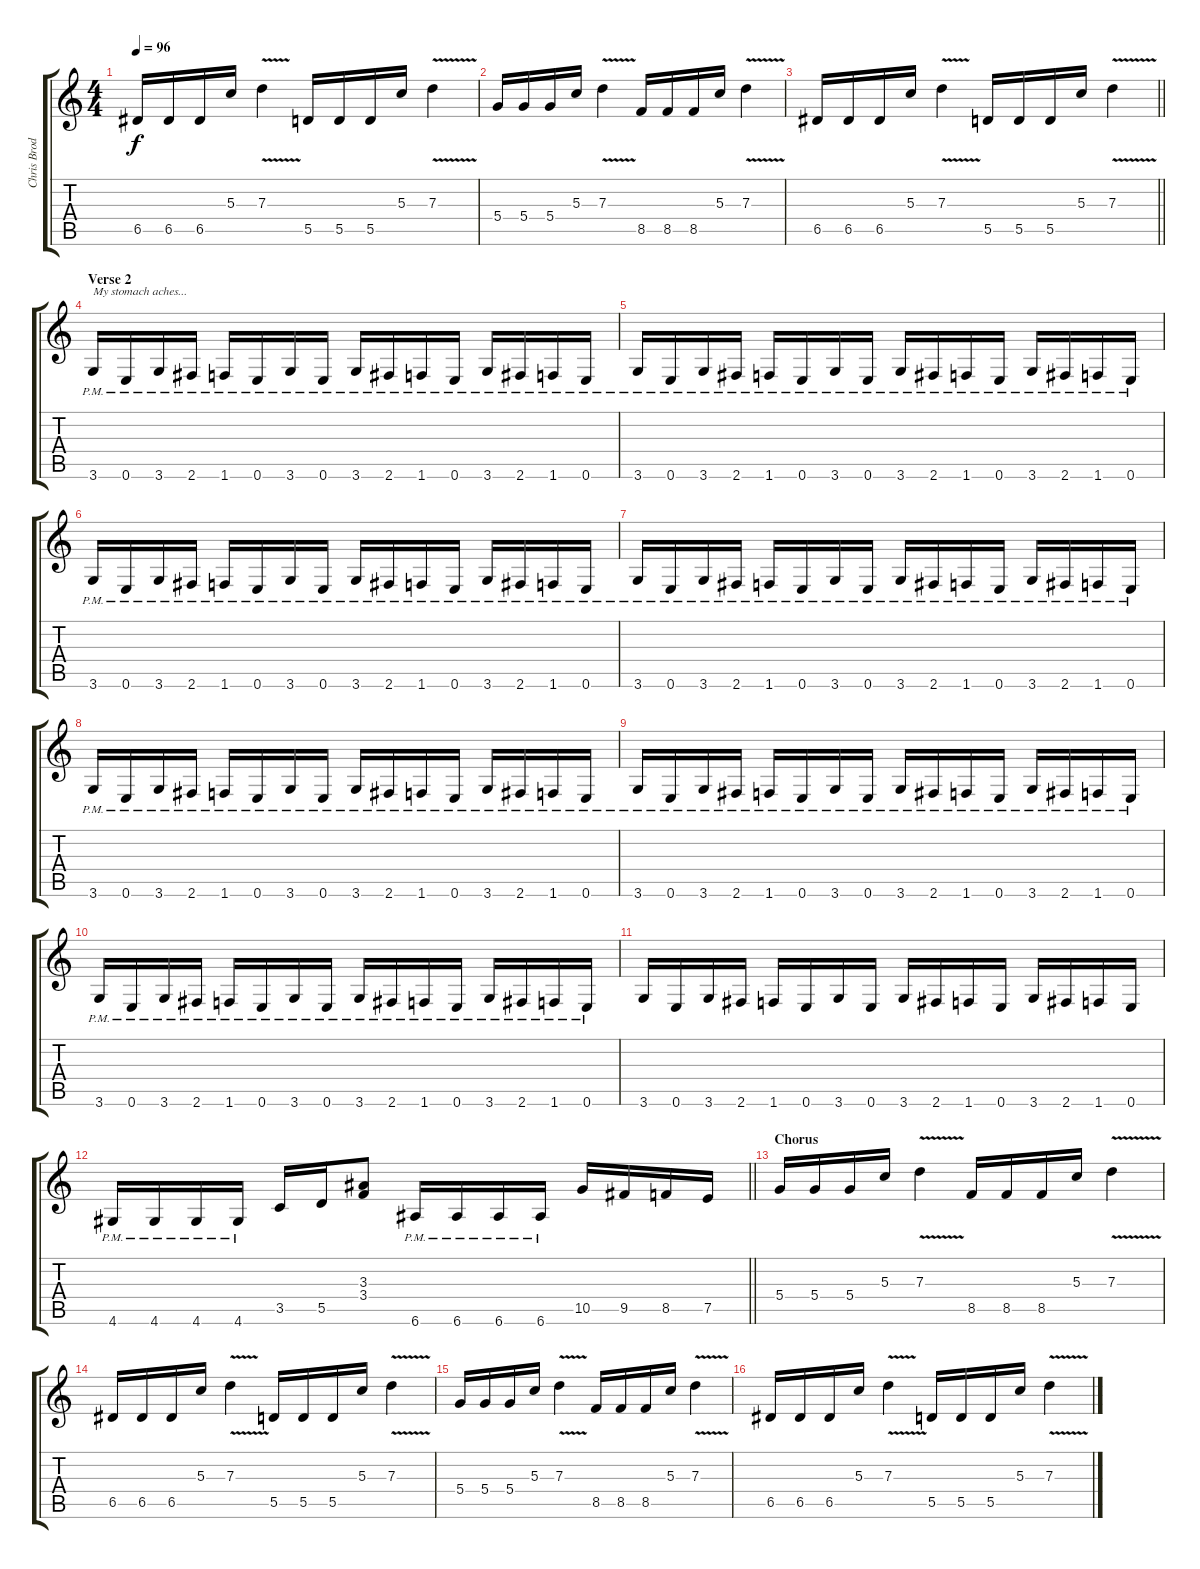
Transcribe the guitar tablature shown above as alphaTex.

\track ("Chris Broderick" "Chris Brod") {instrument distortionguitar}
\staff {score tabs}
\tuning (E4 B3 G3 D3 A2 E2) {hide}
\ts (4 4)
\tempo 96
\clef g2
\ks c
6.5.16{dy f} 6.5.16 6.5.16 5.3.16 7.3{v}.4 5.5.16 5.5.16 5.5.16 5.3.16 7.3{v}.4 |
5.4.16 5.4.16 5.4.16 5.3.16 7.3{v}.4 8.5.16 8.5.16 8.5.16 5.3.16 7.3{v}.4 |
\barLineRight lightlight
6.5.16 6.5.16 6.5.16 5.3.16 7.3{v}.4 5.5.16 5.5.16 5.5.16 5.3.16 7.3{v}.4 |
\section ("" "Verse 2")
3.6{pm}.16{txt "My stomach aches..."} 0.6{pm}.16 3.6{pm}.16 2.6{pm}.16 1.6{pm}.16 0.6{pm}.16 3.6{pm}.16 0.6{pm}.16 3.6{pm}.16 2.6{pm}.16 1.6{pm}.16 0.6{pm}.16 3.6{pm}.16 2.6{pm}.16 1.6{pm}.16 0.6{pm}.16 |
3.6{pm}.16 0.6{pm}.16 3.6{pm}.16 2.6{pm}.16 1.6{pm}.16 0.6{pm}.16 3.6{pm}.16 0.6{pm}.16 3.6{pm}.16 2.6{pm}.16 1.6{pm}.16 0.6{pm}.16 3.6{pm}.16 2.6{pm}.16 1.6{pm}.16 0.6{pm}.16 |
3.6{pm}.16 0.6{pm}.16 3.6{pm}.16 2.6{pm}.16 1.6{pm}.16 0.6{pm}.16 3.6{pm}.16 0.6{pm}.16 3.6{pm}.16 2.6{pm}.16 1.6{pm}.16 0.6{pm}.16 3.6{pm}.16 2.6{pm}.16 1.6{pm}.16 0.6{pm}.16 |
3.6{pm}.16 0.6{pm}.16 3.6{pm}.16 2.6{pm}.16 1.6{pm}.16 0.6{pm}.16 3.6{pm}.16 0.6{pm}.16 3.6{pm}.16 2.6{pm}.16 1.6{pm}.16 0.6{pm}.16 3.6{pm}.16 2.6{pm}.16 1.6{pm}.16 0.6{pm}.16 |
3.6{pm}.16 0.6{pm}.16 3.6{pm}.16 2.6{pm}.16 1.6{pm}.16 0.6{pm}.16 3.6{pm}.16 0.6{pm}.16 3.6{pm}.16 2.6{pm}.16 1.6{pm}.16 0.6{pm}.16 3.6{pm}.16 2.6{pm}.16 1.6{pm}.16 0.6{pm}.16 |
3.6{pm}.16 0.6{pm}.16 3.6{pm}.16 2.6{pm}.16 1.6{pm}.16 0.6{pm}.16 3.6{pm}.16 0.6{pm}.16 3.6{pm}.16 2.6{pm}.16 1.6{pm}.16 0.6{pm}.16 3.6{pm}.16 2.6{pm}.16 1.6{pm}.16 0.6{pm}.16 |
3.6{pm}.16 0.6{pm}.16 3.6{pm}.16 2.6{pm}.16 1.6{pm}.16 0.6{pm}.16 3.6{pm}.16 0.6{pm}.16 3.6{pm}.16 2.6{pm}.16 1.6{pm}.16 0.6{pm}.16 3.6{pm}.16 2.6{pm}.16 1.6{pm}.16 0.6{pm}.16 |
3.6.16 0.6.16 3.6.16 2.6.16 1.6.16 0.6.16 3.6.16 0.6.16 3.6.16 2.6.16 1.6.16 0.6.16 3.6.16 2.6.16 1.6.16 0.6.16 |
\barLineRight lightlight
4.6{pm}.16 4.6{pm}.16 4.6{pm}.16 4.6{pm}.16 3.5.16 5.5.16 (3.3 3.4).8 6.6{pm}.16 6.6{pm}.16 6.6{pm}.16 6.6{pm}.16 10.5.16 9.5.16 8.5.16 7.5.16 |
\section ("" "Chorus")
5.4.16 5.4.16 5.4.16 5.3.16 7.3{v}.4 8.5.16 8.5.16 8.5.16 5.3.16 7.3{v}.4 |
6.5.16 6.5.16 6.5.16 5.3.16 7.3{v}.4 5.5.16 5.5.16 5.5.16 5.3.16 7.3{v}.4 |
5.4.16 5.4.16 5.4.16 5.3.16 7.3{v}.4 8.5.16 8.5.16 8.5.16 5.3.16 7.3{v}.4 |
6.5.16 6.5.16 6.5.16 5.3.16 7.3{v}.4 5.5.16 5.5.16 5.5.16 5.3.16 7.3{v}.4
